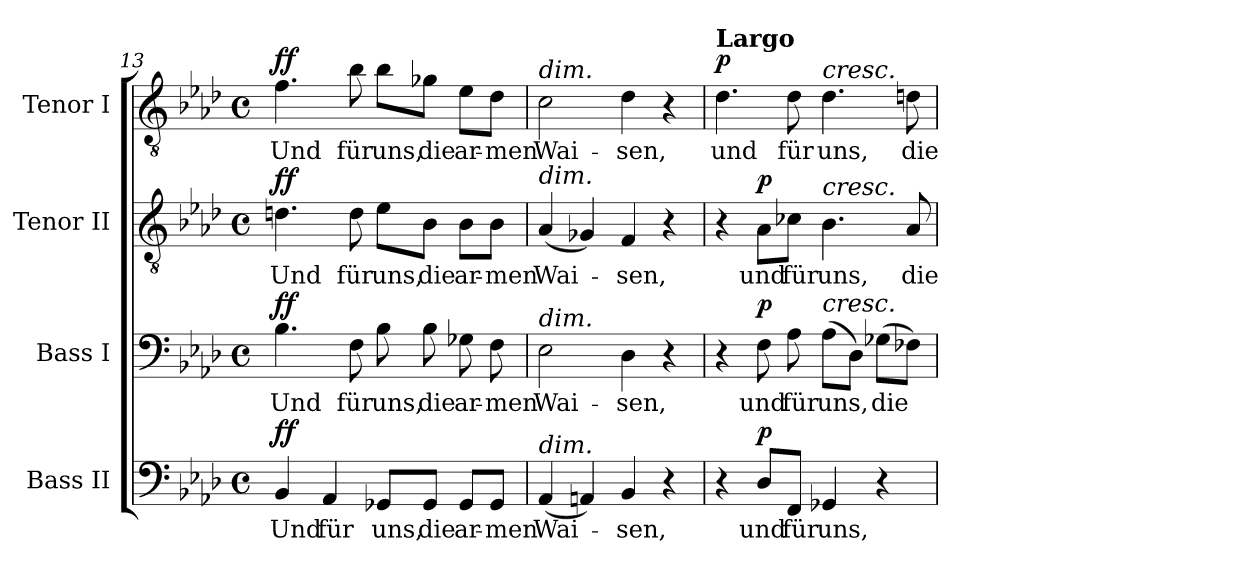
**kern	**text	**dynam	**kern	**text	**dynam	**kern	**text	**dynam	**kern	**text	**dynam
*part4	*part4	*part4	*part3	*part3	*part3	*part2	*part2	*part2	*part1	*part1	*part1
*staff4	*staff4	*staff4	*staff3	*staff3	*staff3	*staff2	*staff2	*staff2	*staff1	*staff1	*staff1
*I"Bass II	*	*	*I"Bass I	*	*	*I"Tenor II	*	*	*I"Tenor I	*	*
*I'B.	*	*	*I'B.	*	*	*I'T.	*	*	*I'T.	*	*
!!LO:LB:g=z
*clefF4	*	*	*clefF4	*	*	*clefGv2	*	*	*clefGv2	*	*
*	*	*	*	*	*	*ITrd7c12	*	*	*ITrd7c12	*	*
*k[b-e-a-d-]	*	*	*k[b-e-a-d-]	*	*	*k[b-e-a-d-]	*	*	*k[b-e-a-d-]	*	*
*A-:	*	*	*A-:	*	*	*A-:	*	*	*A-:	*	*
*M4/4	*	*	*M4/4	*	*	*M4/4	*	*	*M4/4	*	*
*met(c)	*	*	*met(c)	*	*	*met(c)	*	*	*met(c)	*	*
=13	=13	=13	=13	=13	=13	=13	=13	=13	=13	=13	=13
!	!LO:LY:b:color=#000000	!	!	!	!	!	!	!	!	!	!
!	!	!	!	!LO:LY:b:color=#000000	!	!	!	!	!	!	!
!	!	!	!	!	!	!	!LO:LY:b:color=#000000	!	!	!	!
!	!	!	!	!	!	!	!	!	!	!LO:LY:b:color=#000000	!
4BB-i/	Und	ff	4.B-i\	Und	ff	4.Dni\	Und	ff	4.Fi\	Und	ff
!	!LO:LY:b:color=#000000	!	!	!	!	!	!	!	!	!	!
4AA-i/	für	.	.	.	.	.	.	.	.	.	.
!	!	!	!	!LO:LY:b:color=#000000	!	!	!	!	!	!	!
!	!	!	!	!	!	!	!LO:LY:b:color=#000000	!	!	!	!
!	!	!	!	!	!	!	!	!	!	!LO:LY:b:color=#000000	!
.	.	.	8Fi\	für	.	8Di\	für	.	8B-i\	für	.
!	!LO:LY:b:color=#000000	!	!	!	!	!	!	!	!	!	!
!	!	!	!	!LO:LY:b:color=#000000	!	!	!	!	!	!	!
!	!	!	!	!	!	!	!LO:LY:b:color=#000000	!	!	!	!
!	!	!	!	!	!	!	!	!	!	!LO:LY:b:color=#000000	!
8GG-Xi/L	uns,	.	8B-i\	uns,	.	8E-i\L	uns,	.	8B-i\L	uns,	.
!	!LO:LY:b:color=#000000	!	!	!	!	!	!	!	!	!	!
!	!	!	!	!LO:LY:b:color=#000000	!	!	!	!	!	!	!
!	!	!	!	!	!	!	!LO:LY:b:color=#000000	!	!	!	!
!	!	!	!	!	!	!	!	!	!	!LO:LY:b:color=#000000	!
8GG-i/J	die	.	8B-i\	die	.	8BB-i\J	die	.	8G-Xi\J	die	.
!	!LO:LY:b:color=#000000	!	!	!	!	!	!	!	!	!	!
!	!	!	!	!LO:LY:b:color=#000000	!	!	!	!	!	!	!
!	!	!	!	!	!	!	!LO:LY:b:color=#000000	!	!	!	!
!	!	!	!	!	!	!	!	!	!	!LO:LY:b:color=#000000	!
8GG-i/L	ar-	.	8G-Xi\	ar-	.	8BB-i\L	ar-	.	8E-i\L	ar-	.
!	!LO:LY:b:color=#000000	!	!	!	!	!	!	!	!	!	!
!	!	!	!	!LO:LY:b:color=#000000	!	!	!	!	!	!	!
!	!	!	!	!	!	!	!LO:LY:b:color=#000000	!	!	!	!
!	!	!	!	!	!	!	!	!	!	!LO:LY:b:color=#000000	!
8GG-i/J	-men	.	8Fi\	-men	.	8BB-i\J	-men	.	8D-i\J	-men	.
=14	=14	=14	=14	=14	=14	=14	=14	=14	=14	=14	=14
!	!LO:LY:b:color=#000000	!	!	!	!	!	!	!	!	!	!
!	!	!	!	!LO:LY:b:color=#000000	!	!	!	!	!	!	!
!	!	!	!	!	!	!	!LO:LY:b:color=#000000	!	!	!	!
!	!	!	!	!	!	!	!	!	!LO:TX:a:i:t=dim.	!	!
!	!	!	!	!	!	!LO:TX:a:i:t=dim.	!	!	!	!	!
!	!	!	!LO:TX:a:i:t=dim.	!	!	!	!	!	!	!	!
!LO:TX:a:i:t=dim.	!	!	!	!	!	!	!	!	!	!	!
!	!	!	!	!	!	!	!	!	!	!LO:LY:b:color=#000000	!
(4AA-i/	Wai-	.	2E-i\	Wai-	.	(4AA-i/	Wai-	.	2Ci\	Wai-	.
4AAni/)	.	.	.	.	.	4GG-Xi/)	.	.	.	.	.
!	!LO:LY:b:color=#000000	!	!	!	!	!	!	!	!	!	!
!	!	!	!	!LO:LY:b:color=#000000	!	!	!	!	!	!	!
!	!	!	!	!	!	!	!LO:LY:b:color=#000000	!	!	!	!
!	!	!	!	!	!	!	!	!	!	!LO:LY:b:color=#000000	!
4BB-i/	-sen,	.	4D-i\	-sen,	.	4FFi/	-sen,	.	4D-i\	-sen,	.
4r	.	.	4r	.	.	4r	.	.	4r	.	.
=15	=15	=15	=15	=15	=15	=15	=15	=15	=15	=15	=15
*	*	*	*	*	*	*	*	*	*MM50	*	*
!	!	!	!	!	!	!	!	!	!LO:TX:a:B:t=Largo	!	!
!	!	!	!	!	!	!	!	!	!	!LO:LY:b:color=#000000	!
4r	.	.	4r	.	.	4r	.	.	4.D-i\	und	p
!	!LO:LY:b:color=#000000	!	!	!	!	!	!	!	!	!	!
!	!	!	!	!LO:LY:b:color=#000000	!	!	!	!	!	!	!
!	!	!	!	!	!	!	!LO:LY:b:color=#000000	!	!	!	!
8D-i/L	und	p	8Fi\	und	p	8AA-i\L	und	p	.	.	.
!	!LO:LY:b:color=#000000	!	!	!	!	!	!	!	!	!	!
!	!	!	!	!LO:LY:b:color=#000000	!	!	!	!	!	!	!
!	!	!	!	!	!	!	!LO:LY:b:color=#000000	!	!	!	!
!	!	!	!	!	!	!	!	!	!	!LO:LY:b:color=#000000	!
8FFi/J	für	.	8A-i\	für	.	8C-Xi\J	für	.	8D-i\	für	.
!	!LO:LY:b:color=#000000	!	!	!	!	!	!	!	!	!	!
!	!	!	!	!LO:LY:b:color=#000000	!	!	!	!	!	!	!
!	!	!	!	!	!	!	!LO:LY:b:color=#000000	!	!	!	!
!	!	!	!	!	!	!	!	!	!LO:TX:a:i:t=cresc.	!	!
!	!	!	!	!	!	!LO:TX:a:i:t=cresc.	!	!	!	!	!
!	!	!	!LO:TX:a:i:t=cresc.	!	!	!	!	!	!	!	!
!	!	!	!	!	!	!	!	!	!	!LO:LY:b:color=#000000	!
4GG-Xi/	uns,	.	(8A-i\L	uns,	.	4.BB-i\	uns,	.	4.D-i\	uns,	.
.	.	.	8D-i\J)	.	.	.	.	.	.	.	.
!	!	!	!	!LO:LY:b:color=#000000	!	!	!	!	!	!	!
4r	.	.	(8G-Xi\L	die	.	.	.	.	.	.	.
!	!	!	!	!	!	!	!LO:LY:b:color=#000000	!	!	!	!
!	!	!	!	!	!	!	!	!	!	!LO:LY:b:color=#000000	!
.	.	.	8F-Xi\J)	.	.	8AA-i/	die	.	8Dni\	die	.
=	=	=	=	=	=	=	=	=	=	=	=
*-	*-	*-	*-	*-	*-	*-	*-	*-	*-	*-	*-
